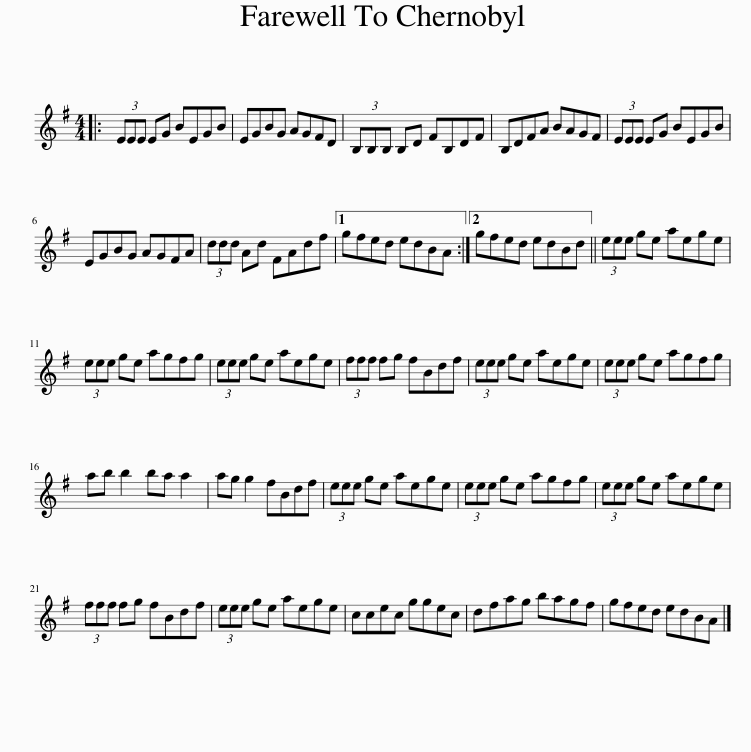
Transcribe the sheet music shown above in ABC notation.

X:1
L:1/8
M:4/4
I:linebreak $
K:Emin
V:1 treble
V:1
|: (3EEE EG BEGB | EGBG AGFD | (3B,B,B, B,D FB,DF | B,DFA BAGF | (3EEE EG BEGB |$ %5
 EGBG AGFA | (3ddd Ad FAdf |1 gfed edBA :|2 gfed edBd || (3eee ge aege |$ %10
 (3eee ge agfg | (3eee ge aege | (3fff fg fBdf | (3eee ge aege | (3eee ge agfg |$ %15
 ab b2 ba a2 | ag g2 fBdf | (3eee ge aege | (3eee ge agfg | (3eee ge aege |$ %20
 (3fff fg fBdf | (3eee ge aege | ccec ggec | dfag bagf | gfed edBA |] %25
